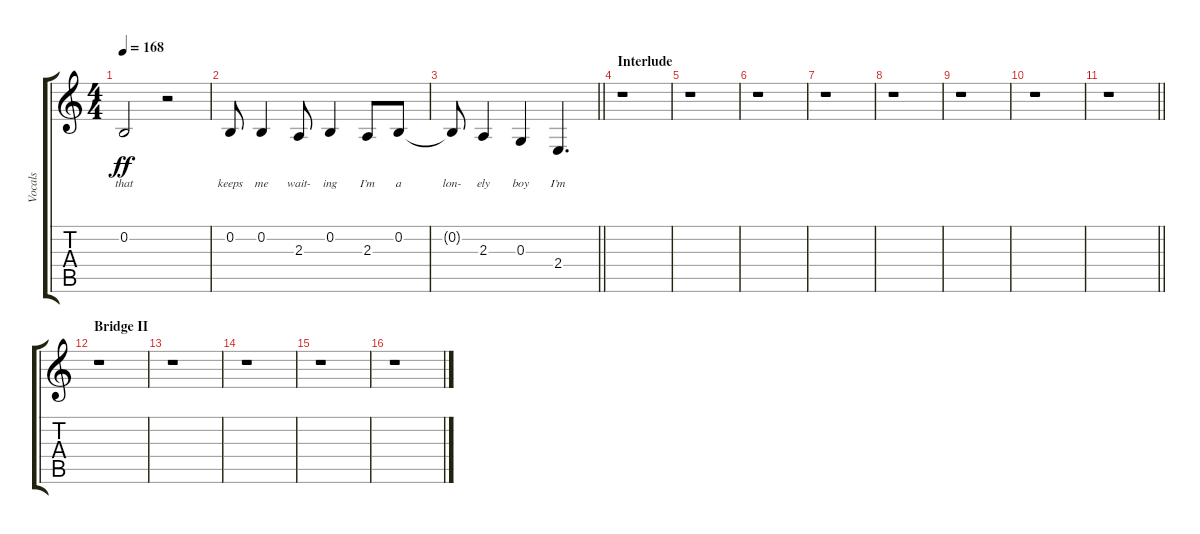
\track ("Vocals" "Vocals") {instrument altosax}
\staff {score tabs}
\tuning (E4 B3 G3 D3 A2 E2) {hide}
\ts (4 4)
\tempo 168
\clef g2
\ks c
0.2{t}.2{lyrics (0 "that") lyrics (1 "") lyrics (2 "") lyrics (3 "") lyrics (4 "") dy ff} r.2 |
0.2.8{lyrics (0 "keeps") lyrics (1 "") lyrics (2 "") lyrics (3 "") lyrics (4 "")} 0.2.4{lyrics (0 "me") lyrics (1 "") lyrics (2 "") lyrics (3 "") lyrics (4 "")} 2.3.8{lyrics (0 "wait-") lyrics (1 "") lyrics (2 "") lyrics (3 "") lyrics (4 "")} 0.2.4{lyrics (0 "ing") lyrics (1 "") lyrics (2 "") lyrics (3 "") lyrics (4 "")} 2.3.8{lyrics (0 "I’m") lyrics (1 "") lyrics (2 "") lyrics (3 "") lyrics (4 "")} 0.2.8{lyrics (0 "a") lyrics (1 "") lyrics (2 "") lyrics (3 "") lyrics (4 "")} |
\barLineRight lightlight
0.2{t}.8{lyrics (0 "lon-") lyrics (1 "") lyrics (2 "") lyrics (3 "") lyrics (4 "")} 2.3.4{lyrics (0 "ely") lyrics (1 "") lyrics (2 "") lyrics (3 "") lyrics (4 "")} 0.3.4{lyrics (0 "boy") lyrics (1 "") lyrics (2 "") lyrics (3 "") lyrics (4 "")} 2.4.4{d lyrics (0 "I’m") lyrics (1 "") lyrics (2 "") lyrics (3 "") lyrics (4 "")} |
\section ("" "Interlude")
r.1 |
r.1 |
r.1 |
r.1 |
r.1 |
r.1 |
r.1 |
\barLineRight lightlight
r.1 |
\section ("" "Bridge II")
r.1 |
r.1 |
r.1 |
r.1 |
r.1
